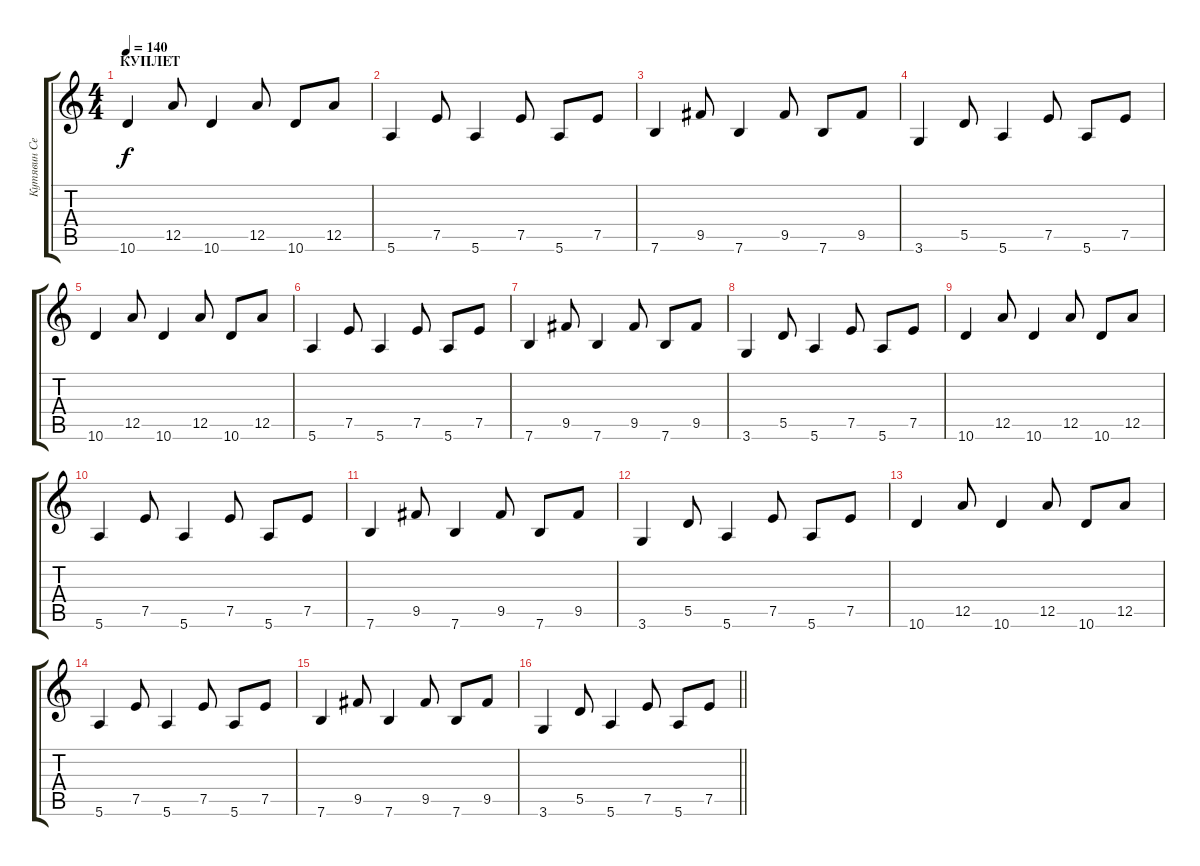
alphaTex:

\track ("Кутявин Сергей" "Кутявин Се") {instrument distortionguitar}
\staff {score tabs}
\tuning (E4 B3 G3 D3 A2 E2) {hide}
\ts (4 4)
\section ("" "КУПЛЕТ")
\tempo 140
\clef g2
\ks c
10.6.4{dy f} 12.5.8 10.6.4 12.5.8 10.6.8 12.5.8 |
5.6.4 7.5.8 5.6.4 7.5.8 5.6.8 7.5.8 |
7.6.4 9.5.8 7.6.4 9.5.8 7.6.8 9.5.8 |
3.6.4 5.5.8 5.6.4 7.5.8 5.6.8 7.5.8 |
10.6.4 12.5.8 10.6.4 12.5.8 10.6.8 12.5.8 |
5.6.4 7.5.8 5.6.4 7.5.8 5.6.8 7.5.8 |
7.6.4 9.5.8 7.6.4 9.5.8 7.6.8 9.5.8 |
3.6.4 5.5.8 5.6.4 7.5.8 5.6.8 7.5.8 |
10.6.4 12.5.8 10.6.4 12.5.8 10.6.8 12.5.8 |
5.6.4 7.5.8 5.6.4 7.5.8 5.6.8 7.5.8 |
7.6.4 9.5.8 7.6.4 9.5.8 7.6.8 9.5.8 |
3.6.4 5.5.8 5.6.4 7.5.8 5.6.8 7.5.8 |
10.6.4 12.5.8 10.6.4 12.5.8 10.6.8 12.5.8 |
5.6.4 7.5.8 5.6.4 7.5.8 5.6.8 7.5.8 |
7.6.4 9.5.8 7.6.4 9.5.8 7.6.8 9.5.8 |
\barLineRight lightlight
3.6.4 5.5.8 5.6.4 7.5.8 5.6.8 7.5.8
